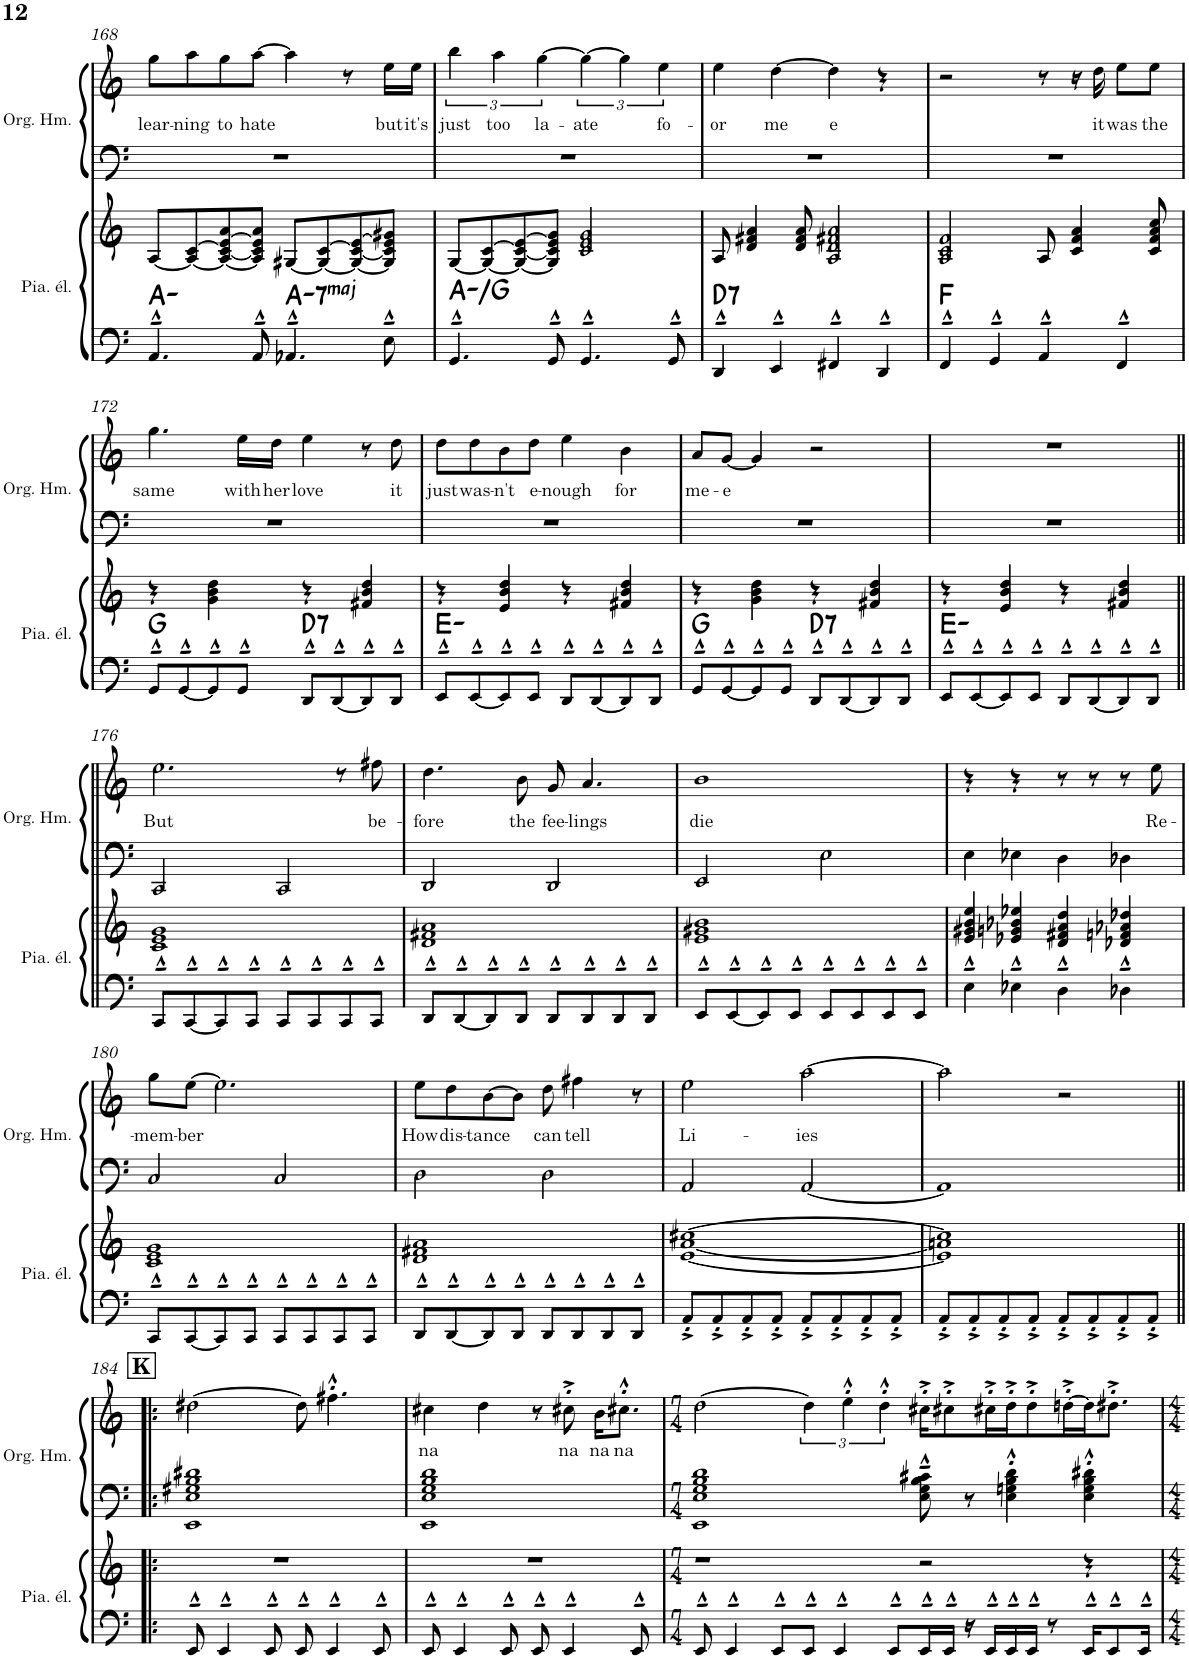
**kern	**kern	**harte	**kern	**kern	**text
*part2	*part2	*part2	*part1	*part1	*part1
*staff4	*staff3	*	*staff2	*staff1	*staff1
*I"Piano électrique	*	*	*I"Orgue Hammond	*	*
*I'Pia. él.	*	*	*I'Org. Hm.	*	*
!!LO:PB:g=z
*clefF4	*clefG2	*	*clefF4	*clefG2	*
*k[]	*k[]	*	*k[]	*k[]	*
*M4/4	*M4/4	*	*M4/4	*M4/4	*
=168	=168	=168	=168	=168	=168
!	!	!	!	!	!LO:LY:b
4.AA^^~/	[8A/L	A:min	1r	8gg\L	lear-
!	!	!	!	!	!LO:LY:b
.	8A/_ [8c/	.	.	8aa\	-ning
!	!	!	!	!	!LO:LY:b
.	8A/_ 8c/_ [8e/ 8a/	.	.	8gg\	to
!	!	!	!	!	!LO:LY:b
8AA^^~/	8A/] 8c/] 8e/] 8a/J	.	.	[8aa\J	hate
!	!	!LO:H:kt=maj7	!	!	!
4.AA-X^^~/	[8G#X/L	A:minmaj7	.	4aa\]	.
.	8G#/_ [8c/	.	.	.	.
.	8G#/_ 8c/_ [8e/	.	.	8r	.
!	!	!	!	!	!LO:LY:b
8E^^~\	8G#/] 8c/] 8e/] 8g#X/J	.	.	16ee\LL	but
!	!	!	!	!	!LO:LY:b
.	.	.	.	16ee\JJ	it's
=169	=169	=169	=169	=169	=169
!	!	!	!	!	!LO:LY:b
4.GG^^~/	[8G/L	A:min/b7	1r	6bb\	just
.	8G/_ [8c/	.	.	.	.
!	!	!	!	!	!LO:LY:b
.	.	.	.	6aa\	too
.	8G/_ 8c/_ [8e/	.	.	.	.
!	!	!	!	!	!LO:LY:b
.	.	.	.	[2gg\	la-
8GG^^~/	8G/] 8c/] 8e/] 8g/J	.	.	.	.
4.GG^^~/	2c/ 2e/ 2g/	.	.	.	.
!	!	!	!	!	!LO:LY:b
.	.	.	.	6ee\	fo-
8GG^^~/	.	.	.	.	.
=170	=170	=170	=170	=170	=170
!	!	!LO:H:kt=7	!	!	!LO:LY:b
4DD^^~/	8A/	D:7	1r	4ee\	-or
.	4d/ 4f#X/ 4a/	.	.	.	.
!	!	!	!	!	!LO:LY:b
4EE^^~/	.	.	.	[4dd\	me
.	8d/ 8f#/ 8a/	.	.	.	.
!	!	!	!	!	!LO:LY:b
4FF#X^^~/	2A/ 2d/ 2f#X/ 2a/	.	.	4dd\]	e
4DD^^~/	.	.	.	4r	.
=171	=171	=171	=171	=171	=171
4FF^^~/	2A/ 2c/ 2f/	F:maj	1r	2r	.
4GG^^~/	.	.	.	.	.
4AA^^~/	8A/	.	.	8r	.
.	4c/ 4f/ 4a/	.	.	16r	.
!	!	!	!	!	!LO:LY:b
.	.	.	.	16dd\	it
!	!	!	!	!	!LO:LY:b
4FF^^~/	.	.	.	8ee\L	was
!	!	!	!	!	!LO:LY:b
.	8c/ 8f/ 8a/ 8cc/	.	.	8ee\J	the
!!LO:LB:g=z
=172	=172	=172	=172	=172	=172
!	!	!	!	!	!LO:LY:b
8GG^^~/L	4r	G:maj	1r	4.gg\	same
[8GG^^~/	.	.	.	.	.
8GG^^~/]	4g\ 4b\ 4dd\	.	.	.	.
!	!	!	!	!	!LO:LY:b
8GG^^~/J	.	.	.	16ee\LL	with
!	!	!	!	!	!LO:LY:b
.	.	.	.	16dd\JJ	her
!	!	!LO:H:kt=7	!	!	!LO:LY:b
8DD^^~/L	4r	D:7	.	4ee\	love
[8DD^^~/	.	.	.	.	.
8DD^^~/]	4f#X/ 4b/ 4dd/	.	.	8r	.
!	!	!	!	!	!LO:LY:b
8DD^^~/J	.	.	.	8dd\	it
=173	=173	=173	=173	=173	=173
!	!	!	!	!	!LO:LY:b
8EE^^~/L	4r	E:min	1r	8dd\L	just
!	!	!	!	!	!LO:LY:b
[8EE^^~/	.	.	.	8dd\	was-
!	!	!	!	!	!LO:LY:b
8EE^^~/]	4e/ 4b/ 4dd/	.	.	8b\	-n't
!	!	!	!	!	!LO:LY:b
8EE^^~/J	.	.	.	8dd\J	e-
!	!	!	!	!	!LO:LY:b
8DD^^~/L	4r	.	.	4ee\	-nough
[8DD^^~/	.	.	.	.	.
!	!	!	!	!	!LO:LY:b
8DD^^~/]	4f#X/ 4b/ 4dd/	.	.	4b\	for
8DD^^~/J	.	.	.	.	.
=174	=174	=174	=174	=174	=174
!	!	!	!	!	!LO:LY:b
8GG^^~/L	4r	G:maj	1r	8a/L	me-
!	!	!	!	!	!LO:LY:b
[8GG^^~/	.	.	.	[8g/J	-e
8GG^^~/]	4g\ 4b\ 4dd\	.	.	4g/]	.
8GG^^~/J	.	.	.	.	.
!	!	!LO:H:kt=7	!	!	!
8DD^^~/L	4r	D:7	.	2r	.
[8DD^^~/	.	.	.	.	.
8DD^^~/]	4f#X/ 4b/ 4dd/	.	.	.	.
8DD^^~/J	.	.	.	.	.
=175	=175	=175	=175	=175	=175
8EE^^~/L	4r	E:min	1r	1r	.
[8EE^^~/	.	.	.	.	.
8EE^^~/]	4e/ 4b/ 4dd/	.	.	.	.
8EE^^~/J	.	.	.	.	.
8DD^^~/L	4r	.	.	.	.
[8DD^^~/	.	.	.	.	.
8DD^^~/]	4f#X/ 4b/ 4dd/	.	.	.	.
8DD^^~/J	.	.	.	.	.
!!LO:LB:g=z
=176||	=176||	=176||	=176||	=176||	=176||
!	!	!	!	!	!LO:LY:b
8CC^^~/L	1c 1e 1g	.	2CC/	2.ee\	But
[8CC^^~/	.	.	.	.	.
8CC^^~/]	.	.	.	.	.
8CC^^~/J	.	.	.	.	.
8CC^^~/L	.	.	2CC/	.	.
8CC^^~/	.	.	.	.	.
8CC^^~/	.	.	.	8rcc	.
!	!	!	!	!	!LO:LY:b
8CC^^~/J	.	.	.	8ff#X\	be-
=177	=177	=177	=177	=177	=177
!	!	!	!	!	!LO:LY:b
8DD^^~/L	1d 1f#X 1a	.	2DD/	4.dd\	-fore
[8DD^^~/	.	.	.	.	.
8DD^^~/]	.	.	.	.	.
!	!	!	!	!	!LO:LY:b
8DD^^~/J	.	.	.	8b\	the
!	!	!	!	!	!LO:LY:b
8DD^^~/L	.	.	2DD/	8g/	fee-
!	!	!	!	!	!LO:LY:b
8DD^^~/	.	.	.	4.a/	-lings
8DD^^~/	.	.	.	.	.
8DD^^~/J	.	.	.	.	.
=178	=178	=178	=178	=178	=178
!	!	!	!	!	!LO:LY:b
8EE^^~/L	1e 1g#X 1b	.	2EE/	1b	die
[8EE^^~/	.	.	.	.	.
8EE^^~/]	.	.	.	.	.
8EE^^~/J	.	.	.	.	.
8EE^^~/L	.	.	2E\	.	.
8EE^^~/	.	.	.	.	.
8EE^^~/	.	.	.	.	.
8EE^^~/J	.	.	.	.	.
=179	=179	=179	=179	=179	=179
4E^^~\	4e/ 4g#X/ 4b/ 4ee/	.	4E\	4r	.
4E-X^^~\	4e-X/ 4gn/ 4b-X/ 4ee-X/	.	4E-X\	4r	.
4D^^~\	4d/ 4f#X/ 4a/ 4dd/	.	4D\	8r	.
.	.	.	.	8r	.
4D-X^^~\	4d-X/ 4fn/ 4a-X/ 4dd-X/	.	4D-X\	8r	.
!	!	!	!	!	!LO:LY:b
.	.	.	.	8ee\	Re-
!!LO:LB:g=z
=180	=180	=180	=180	=180	=180
!	!	!	!	!	!LO:LY:b
8CC^^~/L	1c 1e 1g	.	2C/	8gg\L	-mem-
!	!	!	!	!	!LO:LY:b
[8CC^^~/	.	.	.	[8ee\J	-ber
8CC^^~/]	.	.	.	2.ee\]	.
8CC^^~/J	.	.	.	.	.
8CC^^~/L	.	.	2C/	.	.
8CC^^~/	.	.	.	.	.
8CC^^~/	.	.	.	.	.
8CC^^~/J	.	.	.	.	.
=181	=181	=181	=181	=181	=181
!	!	!	!	!	!LO:LY:b
8DD^^~/L	1d 1f#X 1a	.	2D\	8ee\L	How
!	!	!	!	!	!LO:LY:b
[8DD^^~/	.	.	.	8dd\	dis-
!	!	!	!	!	!LO:LY:b
8DD^^~/]	.	.	.	[8b\	-tance
8DD^^~/J	.	.	.	8b\J]	.
!	!	!	!	!	!LO:LY:b
8DD^^~/L	.	.	2D\	8dd\	can
!	!	!	!	!	!LO:LY:b
8DD^^~/	.	.	.	4ff#X\	tell
8DD^^~/	.	.	.	.	.
8DD^^~/J	.	.	.	8r	.
=182	=182	=182	=182	=182	=182
!	!	!	!	!	!LO:LY:b
8AA^'/L	[1e [1a [1cc#X	.	2AA/	2ee\	Li-
8AA^'/	.	.	.	.	.
8AA^'/	.	.	.	.	.
8AA^'/J	.	.	.	.	.
!	!	!	!	!	!LO:LY:b
8AA^'/L	.	.	[2AA/	[2aa\	-ies
8AA^'/	.	.	.	.	.
8AA^'/	.	.	.	.	.
8AA^'/J	.	.	.	.	.
=183	=183	=183	=183	=183	=183
8AA^'/L	1e] 1an] 1cc#]	.	1AA]	2aa\]	.
8AA^'/	.	.	.	.	.
8AA^'/	.	.	.	.	.
8AA^'/J	.	.	.	.	.
8AA^'/L	.	.	.	2r	.
8AA^'/	.	.	.	.	.
8AA^'/	.	.	.	.	.
8AA^'/J	.	.	.	.	.
!!LO:LB:g=z
!!LO:REH:place=s1:a:B:cj:fs=14:t=K
=184!|:	=184!|:	=184!|:	=184!|:	=184!|:	=184!|:
8EE^^~/	1r	.	1EE 1E 1G#X 1B 1d#X	[2dd#X\	.
4EE^^~/	.	.	.	.	.
8EE^^~/	.	.	.	.	.
8EE^^~/	.	.	.	8dd#\]	.
4EE^^~/	.	.	.	4.ff#X^^'\	.
8EE^^~/	.	.	.	.	.
=185	=185	=185	=185	=185	=185
!	!	!	!	!	!LO:LY:b
8EE^^~/	1r	.	1EE 1E 1G 1B 1d	4cc#X\	na
4EE^^~/	.	.	.	.	.
.	.	.	.	4dd\	.
8EE^^~/	.	.	.	.	.
8EE^^~/	.	.	.	8r	.
!	!	!	!	!	!LO:LY:b
4EE^^~/	.	.	.	8cc#X^'\	na
!	!	!	!	!	!LO:LY:b
.	.	.	.	16b\KL	na
!	!	!	!	!	!LO:LY:b
.	.	.	.	8.cc#X^^'\J	na
8EE^^~/	.	.	.	.	.
=186	=186	=186	=186	=186	=186
*M7/4	*M7/4	*	*M7/4	*M7/4	*
8EE^^~/	1r	.	1EE 1E 1G 1B 1d	[2dd\	.
4EE^^~/	.	.	.	.	.
8EE^^~/L	.	.	.	.	.
8EE^^~/J	.	.	.	6dd\]	.
4EE^^~/	.	.	.	.	.
.	.	.	.	6ee^^'\	.
.	.	.	.	6dd^^'\	.
8EE^^~/L	.	.	.	.	.
16EE^^~/L	2r	.	8E\^^~ 8G\^^~ 8B\^^~ 8c#X\^^~	16cc#X^'\KL	.
16EE^^~/JJ	.	.	.	8cc#X^'\	.
16r	.	.	8r	.	.
16EE^^~/LL	.	.	.	16cc#X^'\L	.
16EE^^~/	.	.	4E\^^' 4Gn\^^' 4B\^^' 4d\^^'	16dd^'\J	.
16EE^^~/JJ	.	.	.	8dd^'\	.
8r	.	.	.	.	.
.	.	.	.	[16ddn^'\L	.
16EE^^~/KL	4r	.	4E\^^' 4G\^^' 4B\^^' 4d#X\^^'	16dd\J]	.
8EE^^~/	.	.	.	8.dd#X^'\J	.
16EE^^~/Jk	.	.	.	.	.
=	=	=	=	=	=
*-	*-	*-	*-	*-	*-
